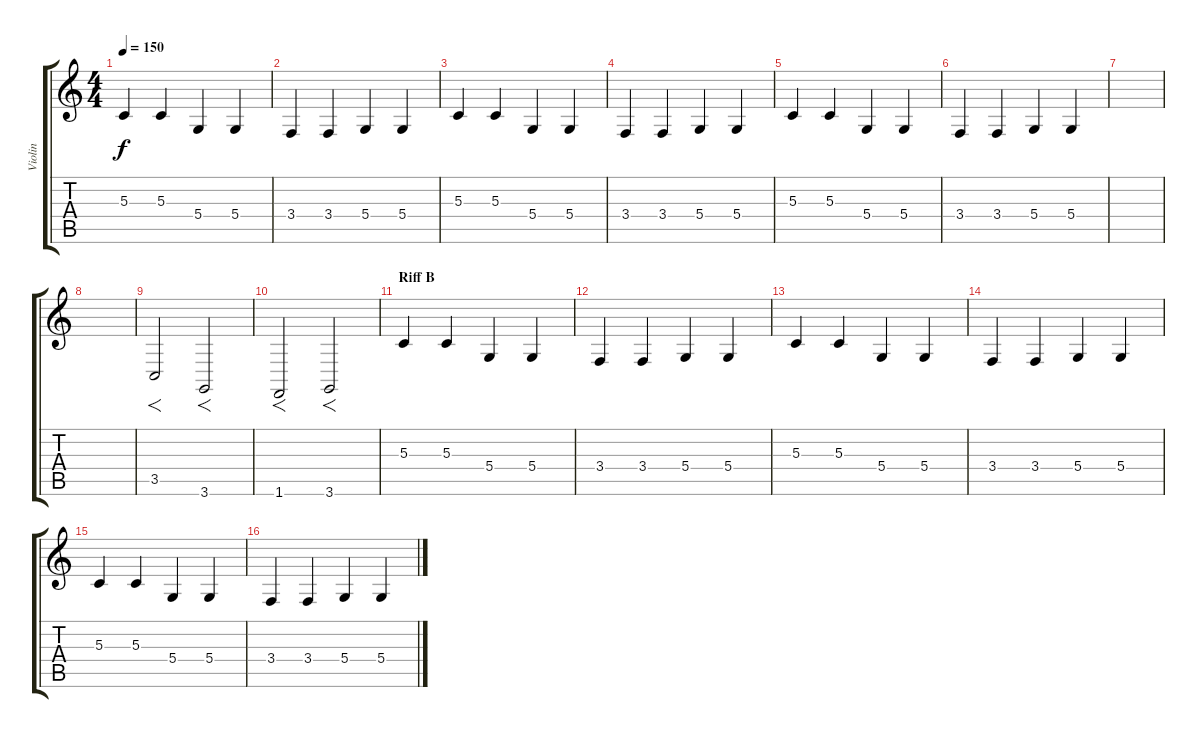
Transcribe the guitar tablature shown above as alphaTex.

\track ("Violin" "Violin") {instrument violin}
\staff {score tabs}
\tuning (E4 B3 G3 D3 A2 E2) {hide}
\ts (4 4)
\tempo 150
\clef g2
\ks c
5.3.4{dy f} 5.3.4 5.4.4 5.4.4 |
3.4.4 3.4.4 5.4.4 5.4.4 |
5.3.4 5.3.4 5.4.4 5.4.4 |
3.4.4 3.4.4 5.4.4 5.4.4 |
5.3.4 5.3.4 5.4.4 5.4.4 |
3.4.4 3.4.4 5.4.4 5.4.4 |
|
|
3.5.2{f} 3.6.2{f} |
1.6.2{f} 3.6.2{f} |
\section ("" "Riff B")
5.3.4 5.3.4 5.4.4 5.4.4 |
3.4.4 3.4.4 5.4.4 5.4.4 |
5.3.4 5.3.4 5.4.4 5.4.4 |
3.4.4 3.4.4 5.4.4 5.4.4 |
5.3.4 5.3.4 5.4.4 5.4.4 |
3.4.4 3.4.4 5.4.4 5.4.4
